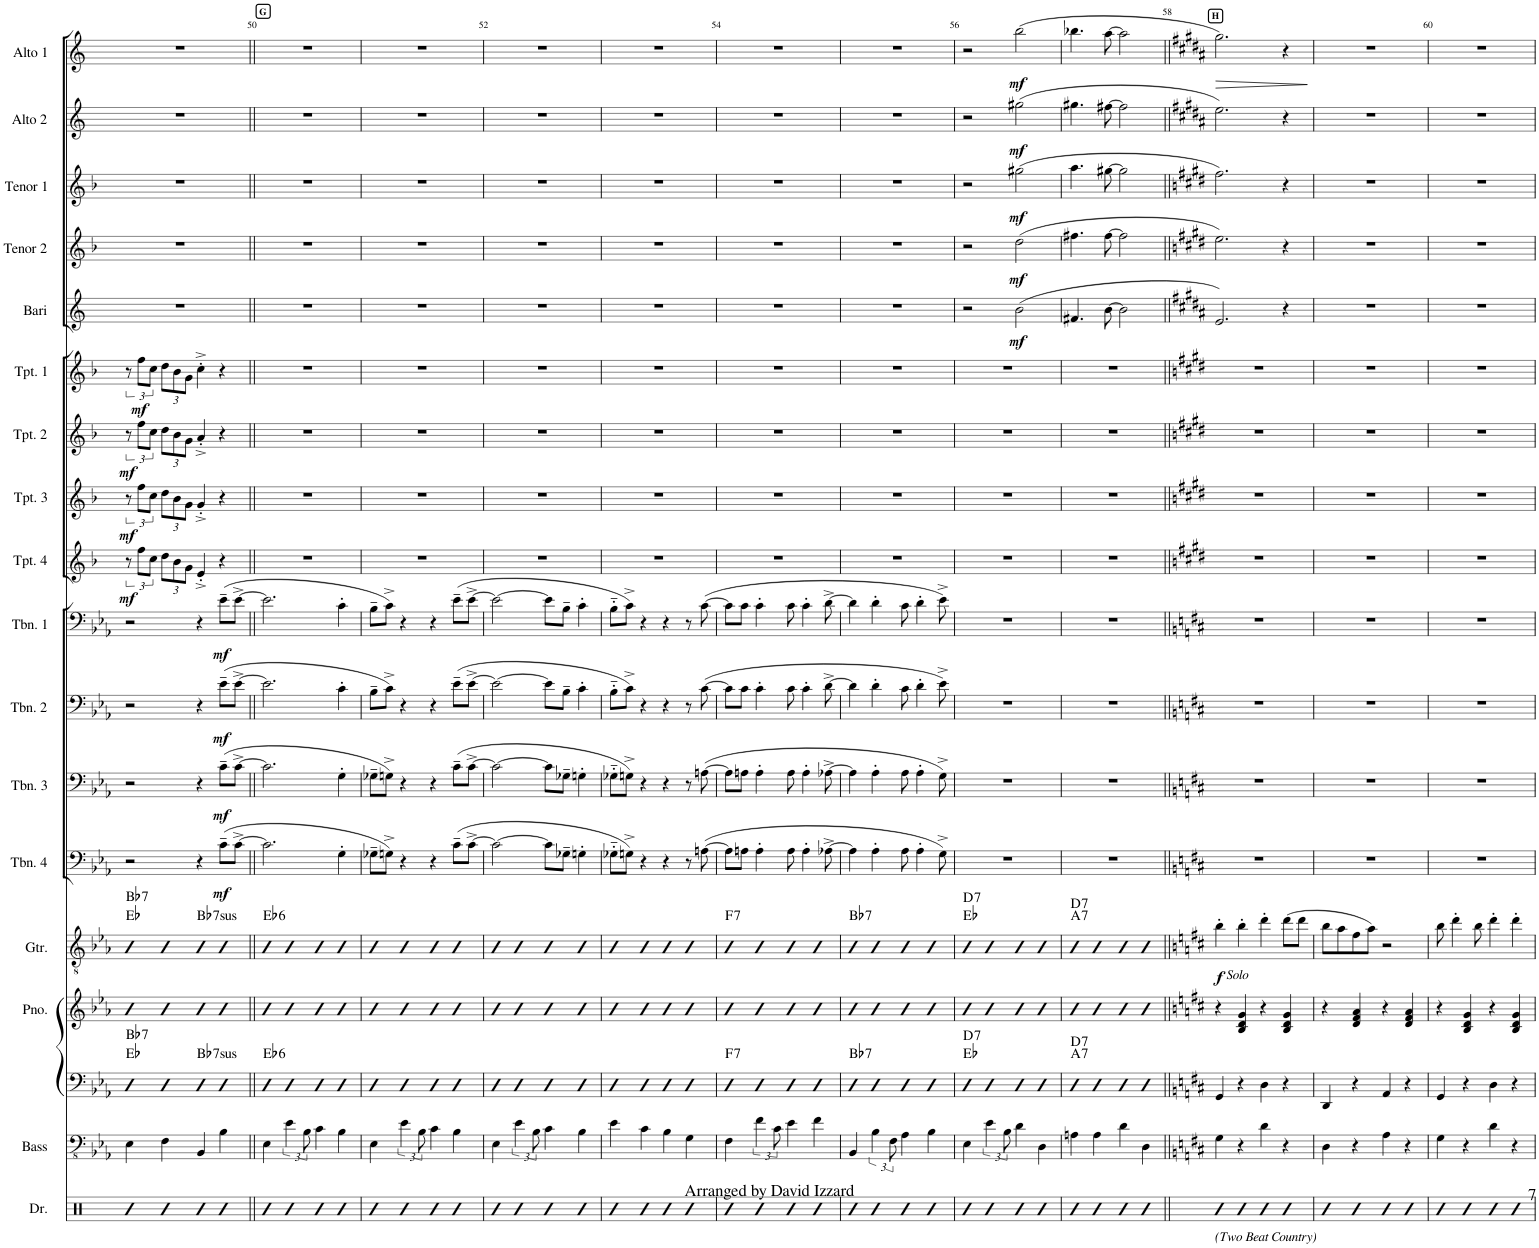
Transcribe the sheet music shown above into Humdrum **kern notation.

**kern	**kern	**kern	**kern	**kern	**dynam	**harte	**kern	**dynam	**kern	**dynam	**kern	**dynam	**kern	**dynam	**kern	**dynam	**kern	**dynam	**kern	**dynam	**kern	**dynam	**kern	**dynam	**kern	**dynam	**kern	**dynam	**kern	**dynam	**kern	**dynam
*part18	*part17	*part16	*part15	*part14	*part14	*part14	*part13	*part13	*part12	*part12	*part11	*part11	*part10	*part10	*part9	*part9	*part8	*part8	*part7	*part7	*part6	*part6	*part5	*part5	*part4	*part4	*part3	*part3	*part2	*part2	*part1	*part1
*staff18	*staff17	*staff16	*staff15	*staff14	*staff14	*	*staff13	*staff13	*staff12	*staff12	*staff11	*staff11	*staff10	*staff10	*staff9	*staff9	*staff8	*staff8	*staff7	*staff7	*staff6	*staff6	*staff5	*staff5	*staff4	*staff4	*staff3	*staff3	*staff2	*staff2	*staff1	*staff1
*I"Drums	*I"Bass	*I"Piano	*I"Piano	*I"Guitar	*	*	*I"Trombone 4	*	*I"Trombone 3	*	*I"Trombone 2	*	*I"Trombone 1	*	*I"Trumpet 4	*	*I"Trumpet 3	*	*I"Trumpet 2	*	*I"Trumpet 1	*	*I"Bari Sax	*	*I"Tenor Sax 2	*	*I"Tenor Sax 1	*	*I"Alto Sax 2	*	*I"Alto Sax 1	*
*I'Dr.	*I'Bass	*I'Pno	*I'Pno.	*I'Gtr.	*	*	*I'Tbn. 4	*	*I'Tbn. 3	*	*I'Tbn. 2	*	*I'Tbn. 1	*	*I'Tpt. 4	*	*I'Tpt. 3	*	*I'Tpt. 2	*	*I'Tpt. 1	*	*I'Bari	*	*I'Tenor 2	*	*I'Tenor 1	*	*I'Alto 2	*	*I'Alto 1	*
!!LO:PB:g=z
*clefX	*clefFv4	*clefF4	*clefG2	*clefGv2	*	*	*clefF4	*	*clefF4	*	*clefF4	*	*clefF4	*	*clefG2	*	*clefG2	*	*clefG2	*	*clefG2	*	*clefG2	*	*clefG2	*	*clefG2	*	*clefG2	*	*clefG2	*
*	*	*	*	*	*	*	*	*	*	*	*	*	*	*	*Trd1c2	*	*Trd1c2	*	*Trd1c2	*	*Trd1c2	*	*Trd12c21	*	*Trd8c14	*	*Trd8c14	*	*Trd5c9	*	*Trd5c9	*
*k[]	*k[b-e-a-]	*k[b-e-a-]	*k[b-e-a-]	*k[b-e-a-]	*	*	*k[b-e-a-]	*	*k[b-e-a-]	*	*k[b-e-a-]	*	*k[b-e-a-]	*	*k[b-]	*	*k[b-]	*	*k[b-]	*	*k[b-]	*	*k[]	*	*k[b-]	*	*k[b-]	*	*k[]	*	*k[]	*
*M4/4	*M4/4	*M4/4	*M4/4	*M4/4	*	*	*M4/4	*	*M4/4	*	*M4/4	*	*M4/4	*	*M4/4	*	*M4/4	*	*M4/4	*	*M4/4	*	*M4/4	*	*M4/4	*	*M4/4	*	*M4/4	*	*M4/4	*
=49	=49	=49	=49	=49	=49	=49	=49	=49	=49	=49	=49	=49	=49	=49	=49	=49	=49	=49	=49	=49	=49	=49	=49	=49	=49	=49	=49	=49	=49	=49	=49	=49
!	!	!	!	!	!	!LO:H:n=2:kt=7	!	!	!	!	!	!	!	!	!	!LO:DY:b	!	!LO:DY:b	!	!LO:DY:b	!	!	!	!	!	!	!	!	!	!	!	!
4b	4EE-\	4D	4b-	4B-	.	Eb:maj Bb:7	2r	.	2r	.	2r	.	2r	.	12r	mf	12r	mf	12r	mf	12r	.	1r	.	1r	.	1r	.	1r	.	1r	.
!	!	!	!	!	!	!	!	!	!	!	!	!	!	!	!	!	!	!	!	!	!	!LO:DY:b	!	!	!	!	!	!	!	!	!	!
.	.	.	.	.	.	.	.	.	.	.	.	.	.	.	12ff\L	.	12ff\L	.	12ff\L	.	12ff\L	mf	.	.	.	.	.	.	.	.	.	.
.	.	.	.	.	.	.	.	.	.	.	.	.	.	.	12cc\J	.	12cc\J	.	12cc\J	.	12cc\J	.	.	.	.	.	.	.	.	.	.	.
*	*	*	*	*	*	*	*	*	*	*	*	*	*	*	*Xbrackettup	*	*Xbrackettup	*	*Xbrackettup	*	*Xbrackettup	*	*	*	*	*	*	*	*	*	*	*
4b	4FF\	4D	4b-	4B-	.	.	.	.	.	.	.	.	.	.	12dd\L	.	12dd\L	.	12dd\L	.	12dd\L	.	.	.	.	.	.	.	.	.	.	.
.	.	.	.	.	.	.	.	.	.	.	.	.	.	.	12b-\	.	12b-\	.	12b-\	.	12b-\	.	.	.	.	.	.	.	.	.	.	.
.	.	.	.	.	.	.	.	.	.	.	.	.	.	.	12g\J	.	12g\J	.	12g\J	.	12g\J	.	.	.	.	.	.	.	.	.	.	.
!	!	!	!	!	!	!LO:H:kt=7sus	!	!	!	!	!	!	!	!	!	!	!	!	!	!	!	!	!	!	!	!	!	!	!	!	!	!
4b	4BBB-/	4D	4b-	4B-	.	Bb:sus4(7)	4r	.	4r	.	4r	.	4r	.	4e'^/	.	4g'^/	.	4a'^/	.	4cc'^\	.	.	.	.	.	.	.	.	.	.	.
!	!	!	!	!	!	!	!	!LO:DY:b	!	!LO:DY:b	!	!LO:DY:b	!	!LO:DY:b	!	!	!	!	!	!	!	!	!	!	!	!	!	!	!	!	!	!
4b	4BB-\	4D	4b-	4B-	.	.	(8c~\L	mf	(8c~\L	mf	(8e-~\L	mf	(8e-~\L	mf	4r	.	4r	.	4r	.	4r	.	.	.	.	.	.	.	.	.	.	.
.	.	.	.	.	.	.	[8c^\J	.	[8c^\J	.	[8e-^\J	.	[8e-^\J	.	.	.	.	.	.	.	.	.	.	.	.	.	.	.	.	.	.	.
=50||	=50||	=50||	=50||	=50||	=50||	=50||	=50||	=50||	=50||	=50||	=50||	=50||	=50||	=50||	=50||	=50||	=50||	=50||	=50||	=50||	=50||	=50||	=50||	=50||	=50||	=50||	=50||	=50||	=50||	=50||	=50||	=50||
!	!	!	!	!	!	!LO:H:kt=6	!	!	!	!	!	!	!	!	!	!	!	!	!	!	!	!	!	!	!	!	!	!	!	!	!LO:TX:a:B:t=G	!
4b	4EE-\	4D	4b-	4B-	.	Eb:maj6	2.c\]	.	2.c\]	.	2.e-\]	.	2.e-\]	.	1r	.	1r	.	1r	.	1r	.	1r	.	1r	.	1r	.	1r	.	1r	.
4b	6E-\	4D	4b-	4B-	.	.	.	.	.	.	.	.	.	.	.	.	.	.	.	.	.	.	.	.	.	.	.	.	.	.	.	.
.	12BB-\	.	.	.	.	.	.	.	.	.	.	.	.	.	.	.	.	.	.	.	.	.	.	.	.	.	.	.	.	.	.	.
4b	4C\	4D	4b-	4B-	.	.	.	.	.	.	.	.	.	.	.	.	.	.	.	.	.	.	.	.	.	.	.	.	.	.	.	.
4b	4BB-\	4D	4b-	4B-	.	.	4G'\	.	4G'\	.	4c'\	.	4c'\	.	.	.	.	.	.	.	.	.	.	.	.	.	.	.	.	.	.	.
=51	=51	=51	=51	=51	=51	=51	=51	=51	=51	=51	=51	=51	=51	=51	=51	=51	=51	=51	=51	=51	=51	=51	=51	=51	=51	=51	=51	=51	=51	=51	=51	=51
4b	4EE-\	4D	4b-	4B-	.	.	8G-X~\L	.	8G-X~\L	.	8B-~\L	.	8B-~\L	.	1r	.	1r	.	1r	.	1r	.	1r	.	1r	.	1r	.	1r	.	1r	.
.	.	.	.	.	.	.	8Gn^\J)	.	8Gn^\J)	.	8c^\J)	.	8c^\J)	.	.	.	.	.	.	.	.	.	.	.	.	.	.	.	.	.	.	.
4b	6E-\	4D	4b-	4B-	.	.	4r	.	4r	.	4r	.	4r	.	.	.	.	.	.	.	.	.	.	.	.	.	.	.	.	.	.	.
.	12BB-\	.	.	.	.	.	.	.	.	.	.	.	.	.	.	.	.	.	.	.	.	.	.	.	.	.	.	.	.	.	.	.
4b	4C\	4D	4b-	4B-	.	.	4r	.	4r	.	4r	.	4r	.	.	.	.	.	.	.	.	.	.	.	.	.	.	.	.	.	.	.
4b	4BB-\	4D	4b-	4B-	.	.	(8c~\L	.	(8c~\L	.	(8e-~\L	.	(8e-~\L	.	.	.	.	.	.	.	.	.	.	.	.	.	.	.	.	.	.	.
.	.	.	.	.	.	.	[8c^\J	.	[8c^\J	.	[8e-^\J	.	[8e-^\J	.	.	.	.	.	.	.	.	.	.	.	.	.	.	.	.	.	.	.
=52	=52	=52	=52	=52	=52	=52	=52	=52	=52	=52	=52	=52	=52	=52	=52	=52	=52	=52	=52	=52	=52	=52	=52	=52	=52	=52	=52	=52	=52	=52	=52	=52
4b	4EE-\	4D	4b-	4B-	.	.	2c\_	.	2c\_	.	2e-\_	.	2e-\_	.	1r	.	1r	.	1r	.	1r	.	1r	.	1r	.	1r	.	1r	.	1r	.
4b	6E-\	4D	4b-	4B-	.	.	.	.	.	.	.	.	.	.	.	.	.	.	.	.	.	.	.	.	.	.	.	.	.	.	.	.
.	12BB-\	.	.	.	.	.	.	.	.	.	.	.	.	.	.	.	.	.	.	.	.	.	.	.	.	.	.	.	.	.	.	.
4b	4C\	4D	4b-	4B-	.	.	8c\L]	.	8c\L]	.	8e-\L]	.	8e-\L]	.	.	.	.	.	.	.	.	.	.	.	.	.	.	.	.	.	.	.
.	.	.	.	.	.	.	8G-X~\J	.	8G-X~\J	.	8B-~\J	.	8B-~\J	.	.	.	.	.	.	.	.	.	.	.	.	.	.	.	.	.	.	.
4b	4BB-\	4D	4b-	4B-	.	.	4Gn'\	.	4Gn'\	.	4c'\	.	4c'\	.	.	.	.	.	.	.	.	.	.	.	.	.	.	.	.	.	.	.
=53	=53	=53	=53	=53	=53	=53	=53	=53	=53	=53	=53	=53	=53	=53	=53	=53	=53	=53	=53	=53	=53	=53	=53	=53	=53	=53	=53	=53	=53	=53	=53	=53
4b	4E-\	4D	4b-	4B-	.	.	8G-X'~\L	.	8G-X'~\L	.	8B-'~\L	.	8B-'~\L	.	1r	.	1r	.	1r	.	1r	.	1r	.	1r	.	1r	.	1r	.	1r	.
.	.	.	.	.	.	.	8Gn^\J)	.	8Gn^\J)	.	8c^\J)	.	8c^\J)	.	.	.	.	.	.	.	.	.	.	.	.	.	.	.	.	.	.	.
4b	4C\	4D	4b-	4B-	.	.	4r	.	4r	.	4r	.	4r	.	.	.	.	.	.	.	.	.	.	.	.	.	.	.	.	.	.	.
4b	4BB-\	4D	4b-	4B-	.	.	4r	.	4r	.	4r	.	4r	.	.	.	.	.	.	.	.	.	.	.	.	.	.	.	.	.	.	.
4b	4GG\	4D	4b-	4B-	.	.	8r	.	8r	.	8r	.	8r	.	.	.	.	.	.	.	.	.	.	.	.	.	.	.	.	.	.	.
.	.	.	.	.	.	.	([8An\	.	([8An\	.	([8c\	.	([8c\	.	.	.	.	.	.	.	.	.	.	.	.	.	.	.	.	.	.	.
=54	=54	=54	=54	=54	=54	=54	=54	=54	=54	=54	=54	=54	=54	=54	=54	=54	=54	=54	=54	=54	=54	=54	=54	=54	=54	=54	=54	=54	=54	=54	=54	=54
!	!	!	!	!	!	!LO:H:kt=7	!	!	!	!	!	!	!	!	!	!	!	!	!	!	!	!	!	!	!	!	!	!	!	!	!	!
4b	4FF\	4D	4b-	4B-	.	F:7	8A\L]	.	8A\L]	.	8c\L]	.	8c\L]	.	1r	.	1r	.	1r	.	1r	.	1r	.	1r	.	1r	.	1r	.	1r	.
.	.	.	.	.	.	.	8An\J	.	8An\J	.	8c\J	.	8c\J	.	.	.	.	.	.	.	.	.	.	.	.	.	.	.	.	.	.	.
4b	6F\	4D	4b-	4B-	.	.	4A'\	.	4A'\	.	4c'\	.	4c'\	.	.	.	.	.	.	.	.	.	.	.	.	.	.	.	.	.	.	.
.	12C\	.	.	.	.	.	.	.	.	.	.	.	.	.	.	.	.	.	.	.	.	.	.	.	.	.	.	.	.	.	.	.
4b	4E-\	4D	4b-	4B-	.	.	8A\	.	8A\	.	8c\	.	8c\	.	.	.	.	.	.	.	.	.	.	.	.	.	.	.	.	.	.	.
.	.	.	.	.	.	.	4A'\	.	4A'\	.	4c'\	.	4c'\	.	.	.	.	.	.	.	.	.	.	.	.	.	.	.	.	.	.	.
4b	4F\	4D	4b-	4B-	.	.	.	.	.	.	.	.	.	.	.	.	.	.	.	.	.	.	.	.	.	.	.	.	.	.	.	.
.	.	.	.	.	.	.	[8A-X^\	.	[8A-X^\	.	[8d^\	.	[8d^\	.	.	.	.	.	.	.	.	.	.	.	.	.	.	.	.	.	.	.
=55	=55	=55	=55	=55	=55	=55	=55	=55	=55	=55	=55	=55	=55	=55	=55	=55	=55	=55	=55	=55	=55	=55	=55	=55	=55	=55	=55	=55	=55	=55	=55	=55
!	!	!	!	!	!	!LO:H:kt=7	!	!	!	!	!	!	!	!	!	!	!	!	!	!	!	!	!	!	!	!	!	!	!	!	!	!
4b	4BBB-/	4D	4b-	4B-	.	Bb:7	4A-\]	.	4A-\]	.	4d\]	.	4d\]	.	1r	.	1r	.	1r	.	1r	.	1r	.	1r	.	1r	.	1r	.	1r	.
4b	6BB-\	4D	4b-	4B-	.	.	4A-'\	.	4A-'\	.	4d'\	.	4d'\	.	.	.	.	.	.	.	.	.	.	.	.	.	.	.	.	.	.	.
.	12FF\	.	.	.	.	.	.	.	.	.	.	.	.	.	.	.	.	.	.	.	.	.	.	.	.	.	.	.	.	.	.	.
4b	4AA-\	4D	4b-	4B-	.	.	8A-\	.	8A-\	.	8c\	.	8c\	.	.	.	.	.	.	.	.	.	.	.	.	.	.	.	.	.	.	.
.	.	.	.	.	.	.	4A-'\	.	4A-'\	.	4d'\	.	4d'\	.	.	.	.	.	.	.	.	.	.	.	.	.	.	.	.	.	.	.
4b	4BB-\	4D	4b-	4B-	.	.	.	.	.	.	.	.	.	.	.	.	.	.	.	.	.	.	.	.	.	.	.	.	.	.	.	.
.	.	.	.	.	.	.	8G^\)	.	8G^\)	.	8e-^\)	.	8e-^\)	.	.	.	.	.	.	.	.	.	.	.	.	.	.	.	.	.	.	.
=56	=56	=56	=56	=56	=56	=56	=56	=56	=56	=56	=56	=56	=56	=56	=56	=56	=56	=56	=56	=56	=56	=56	=56	=56	=56	=56	=56	=56	=56	=56	=56	=56
!	!	!	!	!	!	!LO:H:n=2:kt=7	!	!	!	!	!	!	!	!	!	!	!	!	!	!	!	!	!	!	!	!	!	!	!	!	!	!
4b	4EE-\	4D	4b-	4B-	.	Eb:maj D:7	1r	.	1r	.	1r	.	1r	.	1r	.	1r	.	1r	.	1r	.	2r	.	2r	.	2r	.	2r	.	2r	.
4b	6E-\	4D	4b-	4B-	.	.	.	.	.	.	.	.	.	.	.	.	.	.	.	.	.	.	.	.	.	.	.	.	.	.	.	.
.	12BB-\	.	.	.	.	.	.	.	.	.	.	.	.	.	.	.	.	.	.	.	.	.	.	.	.	.	.	.	.	.	.	.
!	!	!	!	!	!	!	!	!	!	!	!	!	!	!	!	!	!	!	!	!	!	!	!	!LO:DY:b	!	!LO:DY:b	!	!LO:DY:b	!	!LO:DY:b	!	!LO:DY:b
4b	4D\	4D	4b-	4B-	.	.	.	.	.	.	.	.	.	.	.	.	.	.	.	.	.	.	(2b\	mf	(2dd\	mf	(2gg#X\	mf	(2gg#X\	mf	(2bb\	mf
4b	4DD\	4D	4b-	4B-	.	.	.	.	.	.	.	.	.	.	.	.	.	.	.	.	.	.	.	.	.	.	.	.	.	.	.	.
=57	=57	=57	=57	=57	=57	=57	=57	=57	=57	=57	=57	=57	=57	=57	=57	=57	=57	=57	=57	=57	=57	=57	=57	=57	=57	=57	=57	=57	=57	=57	=57	=57
!	!	!	!	!	!	!LO:H:n=1:kt=7	!	!	!	!	!	!	!	!	!	!	!	!	!	!	!	!	!	!	!	!	!	!	!	!	!	!
!	!	!	!	!	!	!LO:H:n=2:kt=7	!	!	!	!	!	!	!	!	!	!	!	!	!	!	!	!	!	!	!	!	!	!	!	!	!	!
4b	4AAn\	4D	4b-	4B-	.	A:7 D:7	1r	.	1r	.	1r	.	1r	.	1r	.	1r	.	1r	.	1r	.	4.f#X/	.	4.ff#X\	.	4.aa\	.	4.gg#X\	.	4.bb-X\	.
4b	4AA\	4D	4b-	4B-	.	.	.	.	.	.	.	.	.	.	.	.	.	.	.	.	.	.	.	.	.	.	.	.	.	.	.	.
.	.	.	.	.	.	.	.	.	.	.	.	.	.	.	.	.	.	.	.	.	.	.	[8b\	.	[8ff#\	.	[8gg#X\	.	[8ff#X\	.	[8aa\	.
4b	4D\	4D	4b-	4B-	.	.	.	.	.	.	.	.	.	.	.	.	.	.	.	.	.	.	2b\]	.	2ff#\]	.	2gg#\]	.	2ff#\]	.	2aa\]	.
4b	4DD\	4D	4b-	4B-	.	.	.	.	.	.	.	.	.	.	.	.	.	.	.	.	.	.	.	.	.	.	.	.	.	.	.	.
=58||	=58||	=58||	=58||	=58||	=58||	=58||	=58||	=58||	=58||	=58||	=58||	=58||	=58||	=58||	=58||	=58||	=58||	=58||	=58||	=58||	=58||	=58||	=58||	=58||	=58||	=58||	=58||	=58||	=58||	=58||	=58||	=58||
*	*k[f#c#]	*k[f#c#]	*k[f#c#]	*k[f#c#]	*	*	*k[f#c#]	*	*k[f#c#]	*	*k[f#c#]	*	*k[f#c#]	*	*k[f#c#g#d#]	*	*k[f#c#g#d#]	*	*k[f#c#g#d#]	*	*k[f#c#g#d#]	*	*k[f#c#g#d#a#]	*	*k[f#c#g#d#]	*	*k[f#c#g#d#]	*	*k[f#c#g#d#a#]	*	*k[f#c#g#d#a#]	*
!	!	!	!	!	!	!	!	!	!	!	!	!	!	!	!	!	!	!	!	!	!	!	!	!	!	!	!	!	!	!	!LO:TX:a:B:t=H	!
!	!	!	!	!LO:TX:b:i:t=Solo	!	!	!	!	!	!	!	!	!	!	!	!	!	!	!	!	!	!	!	!	!	!	!	!	!	!	!	!
!LO:TX:b:i:t=(Two Beat Country)	!	!	!	!	!	!	!	!	!	!	!	!	!	!	!	!	!	!	!	!	!	!	!	!	!	!	!	!	!	!	!	!
!	!	!	!	!	!LO:DY:b	!	!	!	!	!	!	!	!	!	!	!	!	!	!	!	!	!	!	!	!	!	!	!	!	!	!	!LO:HP:b
4b	4GG\	4GG/	4r	4b'\	f	.	1r	.	1r	.	1r	.	1r	.	1r	.	1r	.	1r	.	1r	.	2.e/)	.	2.ee\)	.	2.ff#\)	.	2.ee\)	.	2.gg#\)	>
4b	4r	4r	4B/ 4d/ 4g/	4b'\	.	.	.	.	.	.	.	.	.	.	.	.	.	.	.	.	.	.	.	.	.	.	.	.	.	.	.	.
4b	4D\	4D\	4r	4dd'\	.	.	.	.	.	.	.	.	.	.	.	.	.	.	.	.	.	.	.	.	.	.	.	.	.	.	.	.
4b	4r	4r	4B/ 4d/ 4g/	(8dd\L	.	.	.	.	.	.	.	.	.	.	.	.	.	.	.	.	.	.	4r	.	4r	.	4r	.	4r	.	4r	.
.	.	.	.	8dd\J	.	.	.	.	.	.	.	.	.	.	.	.	.	.	.	.	.	.	.	.	.	.	.	.	.	.	.	.
.	.	.	.	.	.	.	.	.	.	.	.	.	.	.	.	.	.	.	.	.	.	.	.	.	.	.	.	.	.	.	.	]
=59	=59	=59	=59	=59	=59	=59	=59	=59	=59	=59	=59	=59	=59	=59	=59	=59	=59	=59	=59	=59	=59	=59	=59	=59	=59	=59	=59	=59	=59	=59	=59	=59
4b	4DD\	4DD/	4r	8b\L	.	.	1r	.	1r	.	1r	.	1r	.	1r	.	1r	.	1r	.	1r	.	1r	.	1r	.	1r	.	1r	.	1r	.
.	.	.	.	8a\	.	.	.	.	.	.	.	.	.	.	.	.	.	.	.	.	.	.	.	.	.	.	.	.	.	.	.	.
4b	4r	4r	4d/ 4f#/ 4a/	8f#\	.	.	.	.	.	.	.	.	.	.	.	.	.	.	.	.	.	.	.	.	.	.	.	.	.	.	.	.
.	.	.	.	8a\J)	.	.	.	.	.	.	.	.	.	.	.	.	.	.	.	.	.	.	.	.	.	.	.	.	.	.	.	.
4b	4AA\	4AA/	4r	2r	.	.	.	.	.	.	.	.	.	.	.	.	.	.	.	.	.	.	.	.	.	.	.	.	.	.	.	.
4b	4r	4r	4d/ 4f#/ 4a/	.	.	.	.	.	.	.	.	.	.	.	.	.	.	.	.	.	.	.	.	.	.	.	.	.	.	.	.	.
=60	=60	=60	=60	=60	=60	=60	=60	=60	=60	=60	=60	=60	=60	=60	=60	=60	=60	=60	=60	=60	=60	=60	=60	=60	=60	=60	=60	=60	=60	=60	=60	=60
4b	4GG\	4GG/	4r	8b\	.	.	1r	.	1r	.	1r	.	1r	.	1r	.	1r	.	1r	.	1r	.	1r	.	1r	.	1r	.	1r	.	1r	.
.	.	.	.	4dd'\	.	.	.	.	.	.	.	.	.	.	.	.	.	.	.	.	.	.	.	.	.	.	.	.	.	.	.	.
4b	4r	4r	4B/ 4d/ 4g/	.	.	.	.	.	.	.	.	.	.	.	.	.	.	.	.	.	.	.	.	.	.	.	.	.	.	.	.	.
.	.	.	.	8b\	.	.	.	.	.	.	.	.	.	.	.	.	.	.	.	.	.	.	.	.	.	.	.	.	.	.	.	.
4b	4D\	4D\	4r	4dd'\	.	.	.	.	.	.	.	.	.	.	.	.	.	.	.	.	.	.	.	.	.	.	.	.	.	.	.	.
4b	4r	4r	4B/ 4d/ 4g/	4dd'\	.	.	.	.	.	.	.	.	.	.	.	.	.	.	.	.	.	.	.	.	.	.	.	.	.	.	.	.
=	=	=	=	=	=	=	=	=	=	=	=	=	=	=	=	=	=	=	=	=	=	=	=	=	=	=	=	=	=	=	=	=
*-	*-	*-	*-	*-	*-	*-	*-	*-	*-	*-	*-	*-	*-	*-	*-	*-	*-	*-	*-	*-	*-	*-	*-	*-	*-	*-	*-	*-	*-	*-	*-	*-
